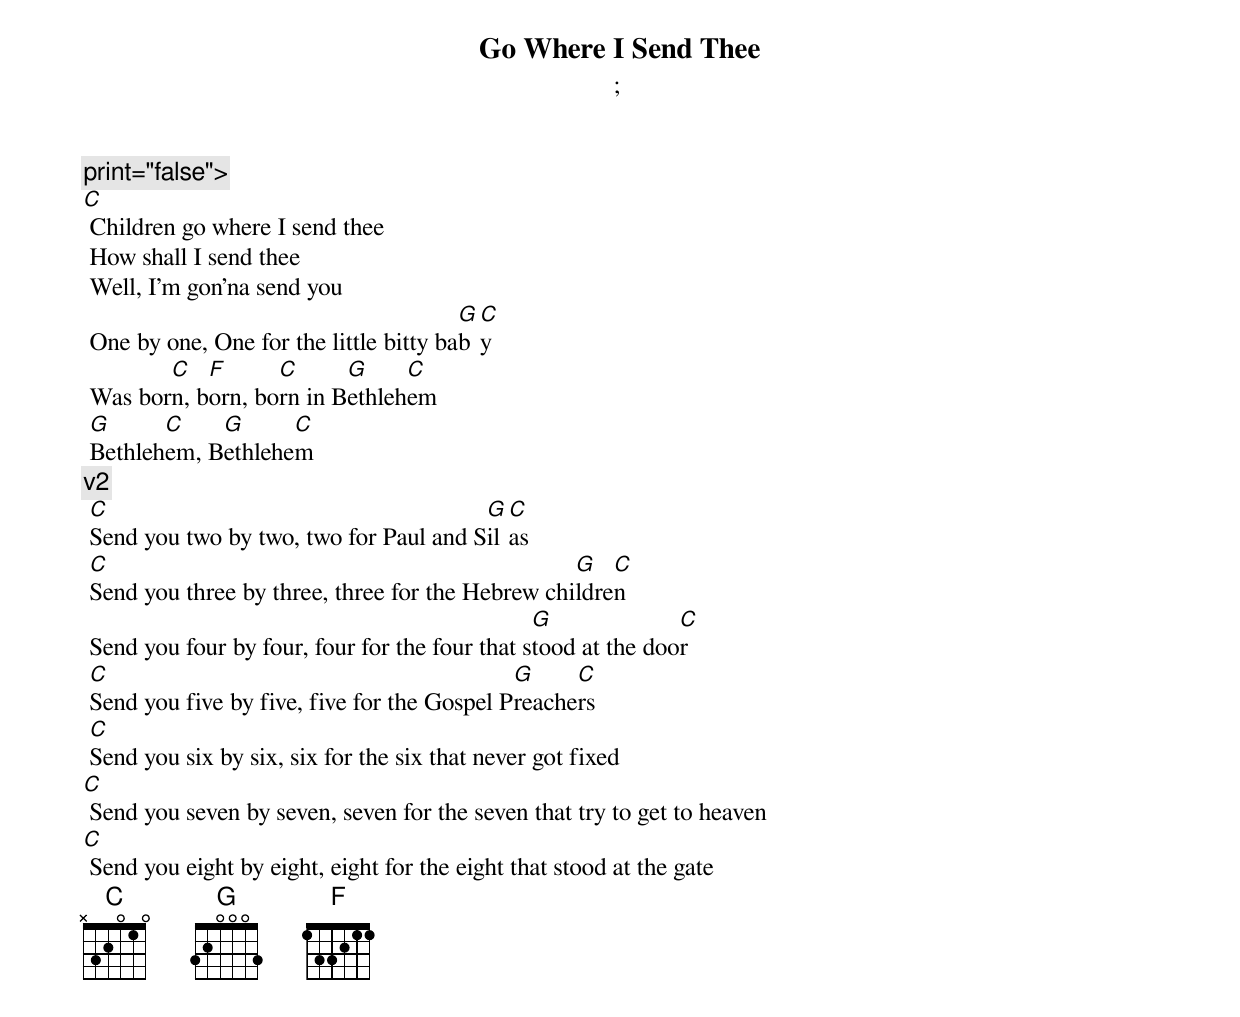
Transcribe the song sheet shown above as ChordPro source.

{title:Go Where I Send Thee}
{subtitle:}
{subtitle:}
{comment:}
{comment:}
{comment:print="false">}
[C] Children go where I send thee
 How shall I send thee
 Well, I’m gon’na send you
 One by one, One for the little bitty ba[G]b[C]y
 Was bor[C]n, b[F]orn, bo[C]rn in B[G]ethleh[C]em
 [G]Bethleh[C]em, B[G]ethlehe[C]m
{comment:v2}
 [C]Send you two by two, two for Paul and S[G]il[C]as
 [C]Send you three by three, three for the Hebrew chi[G]ldre[C]n
 Send you four by four, four for the four that s[G]tood at the doo[C]r
 [C]Send you five by five, five for the Gospel P[G]reache[C]rs
 [C]Send you six by six, six for the six that never got fixed
[C] Send you seven by seven, seven for the seven that try to get to heaven
[C] Send you eight by eight, eight for the eight that stood at the gate
